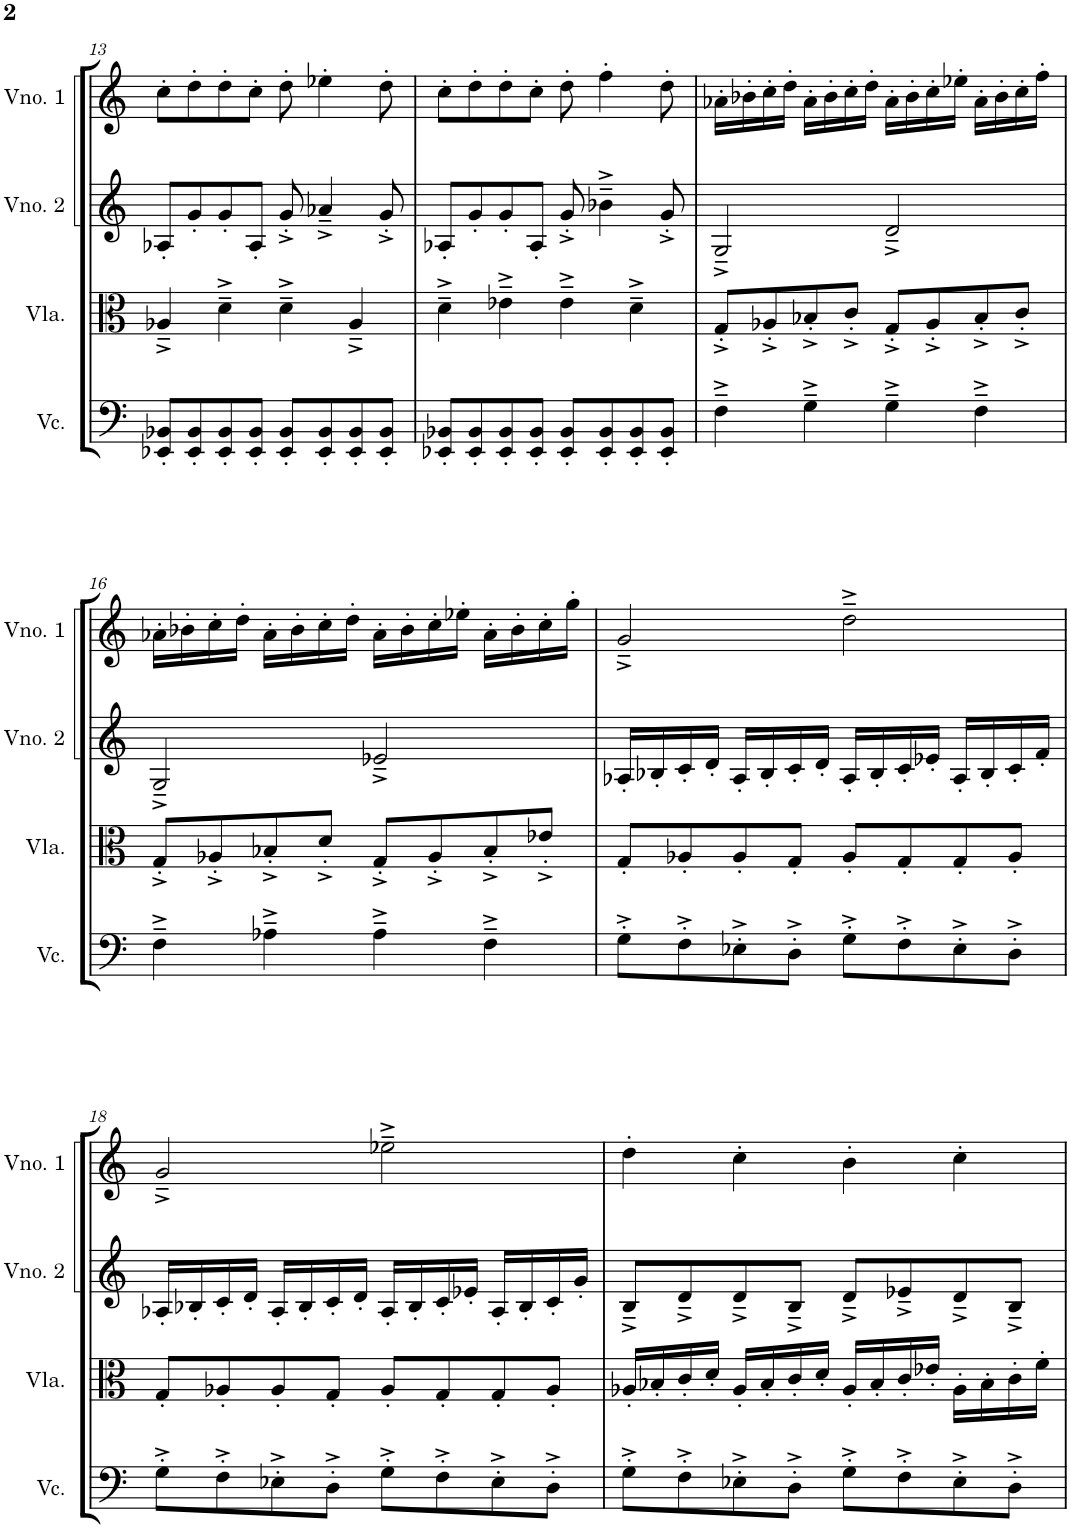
**kern	**kern	**kern	**kern
*part4	*part3	*part2	*part1
*staff4	*staff3	*staff2	*staff1
*I"Violoncelo	*I"Viola	*I"Violino 2	*I"Violino 1
*I'Vc.	*I'Vla.	*I'Vno. 2	*I'Vno. 1
!!LO:PB:g=z
*clefF4	*clefC3	*clefG2	*clefG2
*k[]	*k[]	*k[]	*k[]
*M4/4	*M4/4	*M4/4	*M4/4
=13	=13	=13	=13
8EE-X/' 8BB-X/'L	4A-X~^/	8A-X'/L	8cc'\L
8EE-/' 8BB-/'	.	8g'/	8dd'\
8EE-/' 8BB-/'	4d~^\	8g'/	8dd'\
8EE-/' 8BB-/'J	.	8A-'/J	8cc'\J
8EE-/' 8BB-/'L	4d~^\	8g'^/	8dd'\
8EE-/' 8BB-/'	.	4a-X~^/	4ee-X'\
8EE-/' 8BB-/'	4A-~^/	.	.
8EE-/' 8BB-/'J	.	8g'^/	8dd'\
=14	=14	=14	=14
8EE-X/' 8BB-X/'L	4d~^\	8A-X'/L	8cc'\L
8EE-/' 8BB-/'	.	8g'/	8dd'\
8EE-/' 8BB-/'	4e-X~^\	8g'/	8dd'\
8EE-/' 8BB-/'J	.	8A-'/J	8cc'\J
8EE-/' 8BB-/'L	4e-~^\	8g'^/	8dd'\
8EE-/' 8BB-/'	.	4b-X~^\	4ff'\
8EE-/' 8BB-/'	4d~^\	.	.
8EE-/' 8BB-/'J	.	8g'^/	8dd'\
=15	=15	=15	=15
4F~^\	8G'^/L	2G~^/	16a-X'\LL
.	.	.	16b-X'\
.	8A-X'^/	.	16cc'\
.	.	.	16dd'\JJ
4G~^\	8B-X'^/	.	16a-'\LL
.	.	.	16b-'\
.	8c'^/J	.	16cc'\
.	.	.	16dd'\JJ
4G~^\	8G'^/L	2d~^/	16a-'\LL
.	.	.	16b-'\
.	8A-'^/	.	16cc'\
.	.	.	16ee-X'\JJ
4F~^\	8B-'^/	.	16a-'\LL
.	.	.	16b-'\
.	8c'^/J	.	16cc'\
.	.	.	16ff'\JJ
!!LO:LB:g=z
=16	=16	=16	=16
4F~^\	8G'^/L	2G~^/	16a-X'\LL
.	.	.	16b-X'\
.	8A-X'^/	.	16cc'\
.	.	.	16dd'\JJ
4A-X~^\	8B-X'^/	.	16a-'\LL
.	.	.	16b-'\
.	8d'^/J	.	16cc'\
.	.	.	16dd'\JJ
4A-~^\	8G'^/L	2e-X~^/	16a-'\LL
.	.	.	16b-'\
.	8A-'^/	.	16cc'\
.	.	.	16ee-X'\JJ
4F~^\	8B-'^/	.	16a-'\LL
.	.	.	16b-'\
.	8e-X'^/J	.	16cc'\
.	.	.	16gg'\JJ
=17	=17	=17	=17
8G'^\L	8G'/L	16A-X'/LL	2g~^/
.	.	16B-X'/	.
8F'^\	8A-X'/	16c'/	.
.	.	16d'/JJ	.
8E-X'^\	8A-'/	16A-'/LL	.
.	.	16B-'/	.
8D'^\J	8G'/J	16c'/	.
.	.	16d'/JJ	.
8G'^\L	8A-'/L	16A-'/LL	2dd~^\
.	.	16B-'/	.
8F'^\	8G'/	16c'/	.
.	.	16e-X'/JJ	.
8E-'^\	8G'/	16A-'/LL	.
.	.	16B-'/	.
8D'^\J	8A-'/J	16c'/	.
.	.	16f'/JJ	.
!!LO:LB:g=z
=18	=18	=18	=18
8G'^\L	8G'/L	16A-X'/LL	2g~^/
.	.	16B-X'/	.
8F'^\	8A-X'/	16c'/	.
.	.	16d'/JJ	.
8E-X'^\	8A-'/	16A-'/LL	.
.	.	16B-'/	.
8D'^\J	8G'/J	16c'/	.
.	.	16d'/JJ	.
8G'^\L	8A-'/L	16A-'/LL	2ee-X~^\
.	.	16B-'/	.
8F'^\	8G'/	16c'/	.
.	.	16e-X'/JJ	.
8E-'^\	8G'/	16A-'/LL	.
.	.	16B-'/	.
8D'^\J	8A-'/J	16c'/	.
.	.	16g'/JJ	.
=19	=19	=19	=19
8G'^\L	16A-X'/LL	8B~^/L	4dd'\
.	16B-X'/	.	.
8F'^\	16c'/	8d~^/	.
.	16d'/JJ	.	.
8E-X'^\	16A-'/LL	8d~^/	4cc'\
.	16B-'/	.	.
8D'^\J	16c'/	8B~^/J	.
.	16d'/JJ	.	.
8G'^\L	16A-'/LL	8d~^/L	4b'\
.	16B-'/	.	.
8F'^\	16c'/	8e-X~^/	.
.	16e-X'/JJ	.	.
8E-'^\	16A-'\LL	8d~^/	4cc'\
.	16B-'\	.	.
8D'^\J	16c'\	8B~^/J	.
.	16f'\JJ	.	.
=	=	=	=
*-	*-	*-	*-
